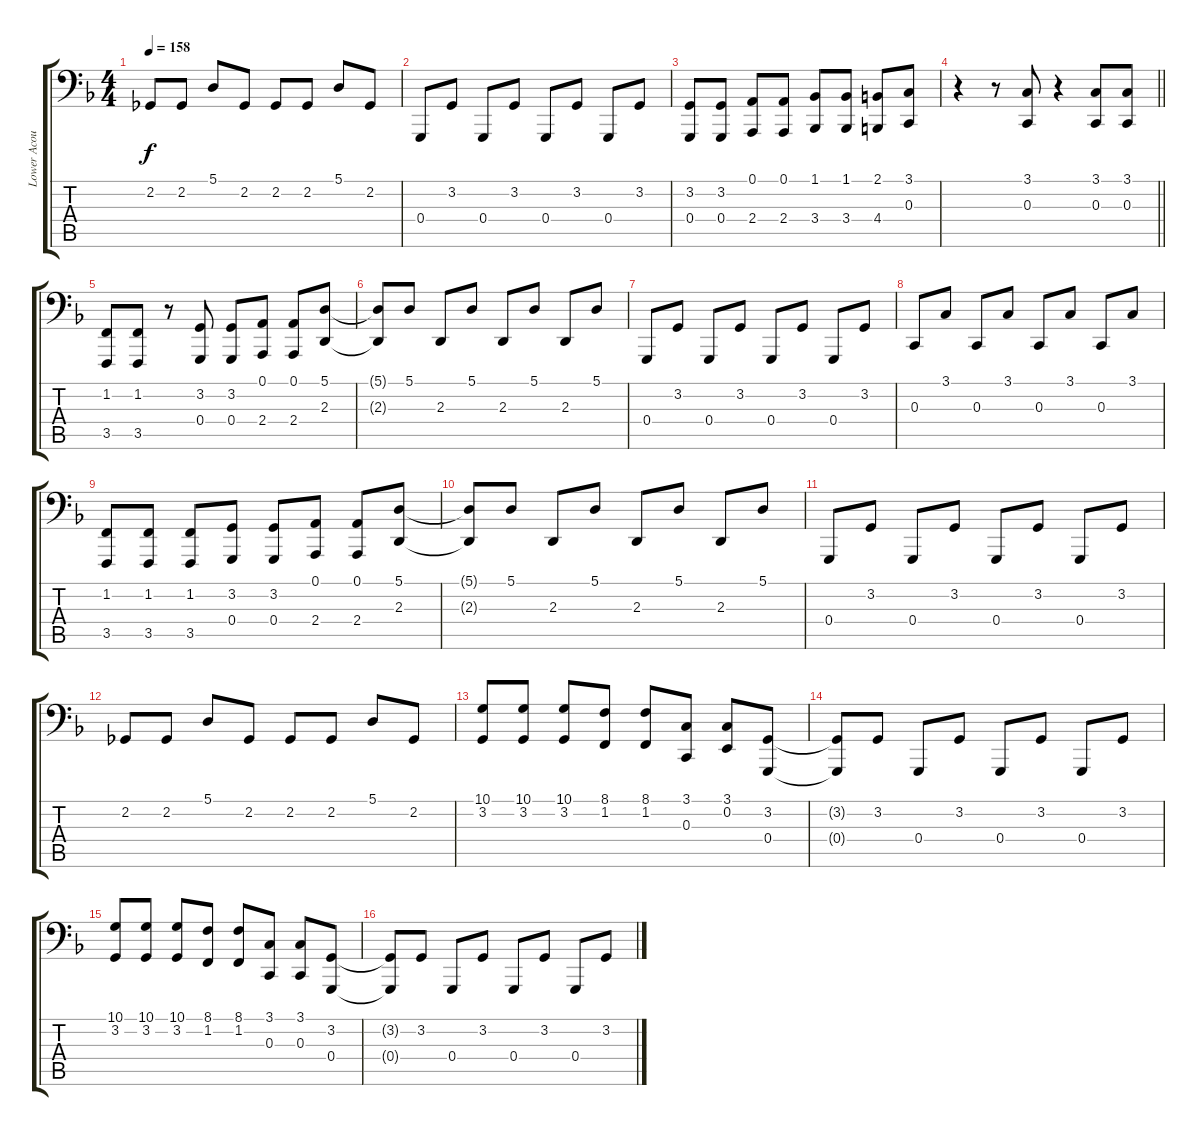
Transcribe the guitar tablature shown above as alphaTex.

\track ("Lower Acoustic Piano" "Lower Acou") {instrument brightacousticpiano}
\staff {score tabs}
\tuning (A2 E2 C2 G1 D1 A0) {hide}
\ts (4 4)
\tempo 158
\clef f4
\ks f
2.2.8{dy f} 2.2.8 5.1.8 2.2.8 2.2.8 2.2.8 5.1.8 2.2.8 |
0.4.8 3.2.8 0.4.8 3.2.8 0.4.8 3.2.8 0.4.8 3.2.8 |
(3.2 0.4).8 (3.2 0.4).8 (0.1 2.4).8 (0.1 2.4).8 (1.1 3.4).8 (1.1 3.4).8 (2.1 4.4).8 (3.1 0.3).8 |
\barLineRight lightlight
r.4 r.8 (3.1 0.3).8 r.4 (3.1 0.3).8 (3.1 0.3).8 |
\section ("" "")
(1.2 3.5).8 (1.2 3.5).8 r.8 (3.2 0.4).8 (3.2 0.4).8 (0.1 2.4).8 (0.1 2.4).8 (5.1 2.3).8 |
(5.1{t} 2.3{t}).8 5.1.8 2.3.8 5.1.8 2.3.8 5.1.8 2.3.8 5.1.8 |
0.4.8 3.2.8 0.4.8 3.2.8 0.4.8 3.2.8 0.4.8 3.2.8 |
0.3.8 3.1.8 0.3.8 3.1.8 0.3.8 3.1.8 0.3.8 3.1.8 |
(1.2 3.5).8 (1.2 3.5).8 (1.2 3.5).8 (3.2 0.4).8 (3.2 0.4).8 (0.1 2.4).8 (0.1 2.4).8 (5.1 2.3).8 |
(5.1{t} 2.3{t}).8 5.1.8 2.3.8 5.1.8 2.3.8 5.1.8 2.3.8 5.1.8 |
0.4.8 3.2.8 0.4.8 3.2.8 0.4.8 3.2.8 0.4.8 3.2.8 |
2.2.8 2.2.8 5.1.8 2.2.8 2.2.8 2.2.8 5.1.8 2.2.8 |
(10.1 3.2).8 (10.1 3.2).8 (10.1 3.2).8 (8.1 1.2).8 (8.1 1.2).8 (3.1 0.3).8 (3.1 0.2).8 (3.2 0.4).8 |
(3.2{t} 0.4{t}).8 3.2.8 0.4.8 3.2.8 0.4.8 3.2.8 0.4.8 3.2.8 |
(10.1 3.2).8 (10.1 3.2).8 (10.1 3.2).8 (8.1 1.2).8 (8.1 1.2).8 (3.1 0.3).8 (3.1 0.3).8 (3.2 0.4).8 |
(3.2{t} 0.4{t}).8 3.2.8 0.4.8 3.2.8 0.4.8 3.2.8 0.4.8 3.2.8
